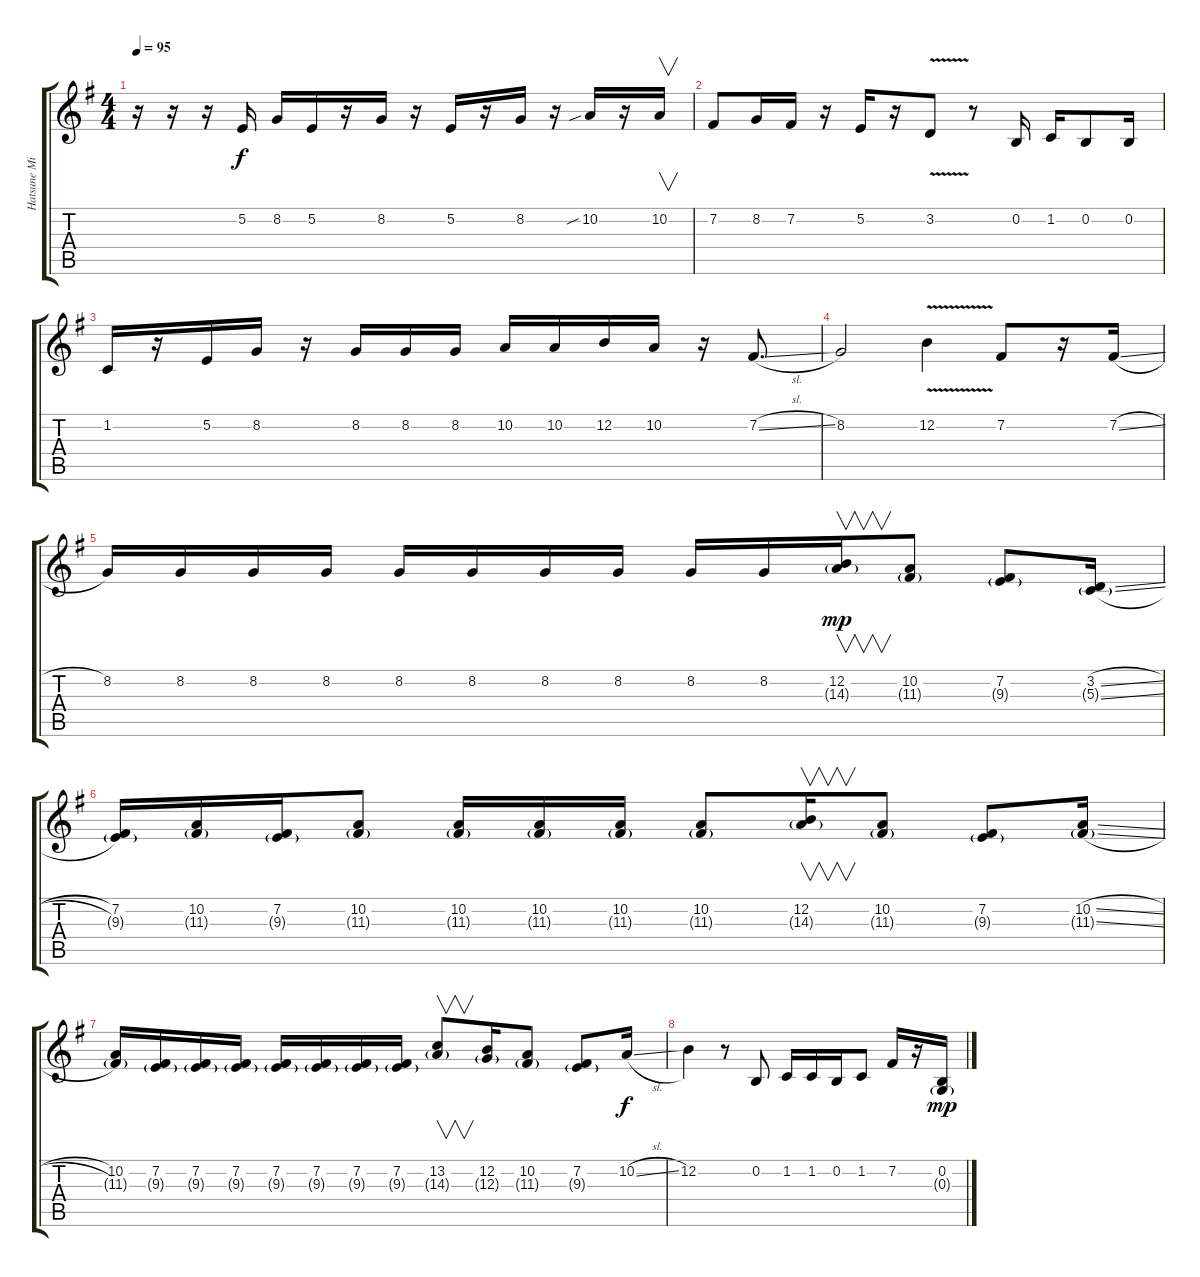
\track ("Hatsune Miku (Melodía)" "Hatsune Mi") {instrument clarinet}
\staff {score tabs}
\tuning (E4 B3 G3 D3 A2 E2) {hide}
\ts (4 4)
\tempo 95
\clef g2
\ks g
r.16{dy f} r.16 r.16 5.2.16 8.2.16 5.2.16 r.16 8.2.16 r.16 5.2.16 r.16 8.2.16 r.16 10.2{sib}.16 r.16 10.2.16{v} |
7.2.8 8.2.16 7.2.16 r.16 5.2.16 r.16 3.2{v}.8 r.8 0.2.16 1.2.16 0.2.8 0.2.16 |
1.2.16 r.16 5.2.16 8.2.16 r.16 8.2.16 8.2.16 8.2.16 10.2.16 10.2.16 12.2.16 10.2.16 r.16 7.2{sl}.8{d} |
8.2.2 12.2{v}.4 7.2.8 r.16 7.2{sl}.16 |
8.2.16 8.2.16 8.2.16 8.2.16 8.2.16 8.2.16 8.2.16 8.2.16 8.2.16 8.2.16 (12.2 14.3{g}).16{v dy mp} (10.2 11.3{g}).8 (7.2 9.3{g}).8 (3.2{sl} 5.3{sl g}).16 |
(7.2 9.3{g}).16 (10.2 11.3{g}).16 (7.2 9.3{g}).16 (10.2 11.3{g}).8 (10.2 11.3{g}).16 (10.2 11.3{g}).16 (10.2 11.3{g}).16 (10.2 11.3{g}).8 (12.2 14.3{g}).16{v} (10.2 11.3{g}).8 (7.2 9.3{g}).8 (10.2{sl} 11.3{sl g}).16 |
(10.2 11.3{g}).16 (7.2 9.3{g}).16 (7.2 9.3{g}).16 (7.2 9.3{g}).16 (7.2 9.3{g}).16 (7.2 9.3{g}).16 (7.2 9.3{g}).16 (7.2 9.3{g}).16 (13.2 14.3{g}).8{v} (12.2 12.3{g}).16 (10.2 11.3{g}).8 (7.2 9.3{g}).8 10.2{sl}.16{dy f} |
12.2.4 r.8 0.2.8 1.2.16 1.2.16 0.2.16 1.2.8 7.2.16 r.16 (0.2{sl} 0.3{sl g}).16{dy mp}
